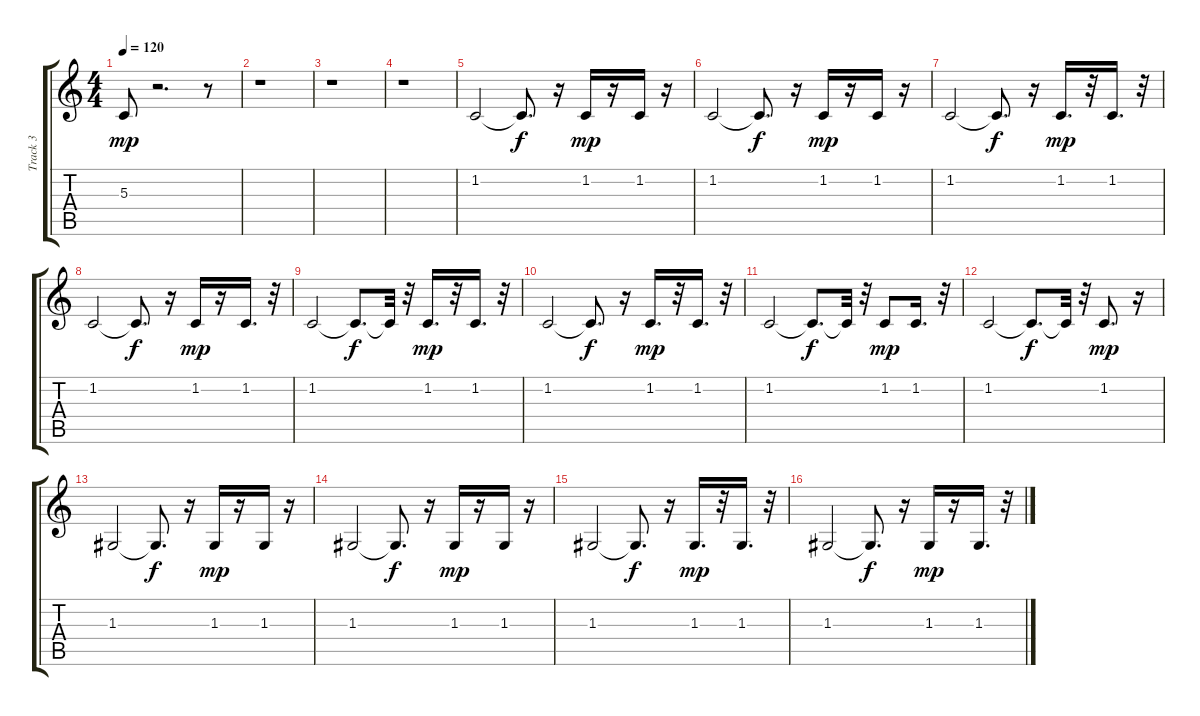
\track ("Track 3" "Track 3") {instrument lead1square}
\staff {score tabs}
\tuning (E4 B3 G3 D3 A2 E2) {hide}
\ts (4 4)
\tempo 120
\clef g2
\ks c
5.3.8{dy mp} r.2{d} r.8 |
r.1 |
r.1 |
r.1 |
1.2.2{instrument pad4choir} 1.2{t}.8{d dy f} r.16 1.2.16{dy mp} r.16 1.2.16 r.16 |
1.2.2 1.2{t}.8{d dy f} r.16 1.2.16{dy mp} r.16 1.2.16 r.16 |
1.2.2 1.2{t}.8{d dy f} r.16 1.2.16{d dy mp} r.32 1.2.16{d} r.32 |
1.2.2 1.2{t}.8{d dy f} r.16 1.2.16{dy mp} r.16 1.2.16{d} r.32 |
1.2.2 1.2{t}.8{d dy f} 1.2{t}.32 r.32 1.2.16{d dy mp} r.32 1.2.16{d} r.32 |
1.2.2 1.2{t}.8{d dy f} r.16 1.2.16{d dy mp} r.32 1.2.16{d} r.32 |
1.2.2 1.2{t}.8{d dy f} 1.2{t}.32 r.32 1.2.8{dy mp} 1.2.16{d} r.32 |
1.2.2 1.2{t}.8{d dy f} 1.2{t}.32 r.32 1.2.8{d dy mp} r.16 |
1.3.2 1.3{t}.8{d dy f} r.16 1.3.16{dy mp} r.16 1.3.16 r.16 |
1.3.2 1.3{t}.8{d dy f} r.16 1.3.16{dy mp} r.16 1.3.16 r.16 |
1.3.2 1.3{t}.8{d dy f} r.16 1.3.16{d dy mp} r.32 1.3.16{d} r.32 |
1.3.2 1.3{t}.8{d dy f} r.16 1.3.16{dy mp} r.16 1.3.16{d} r.32
